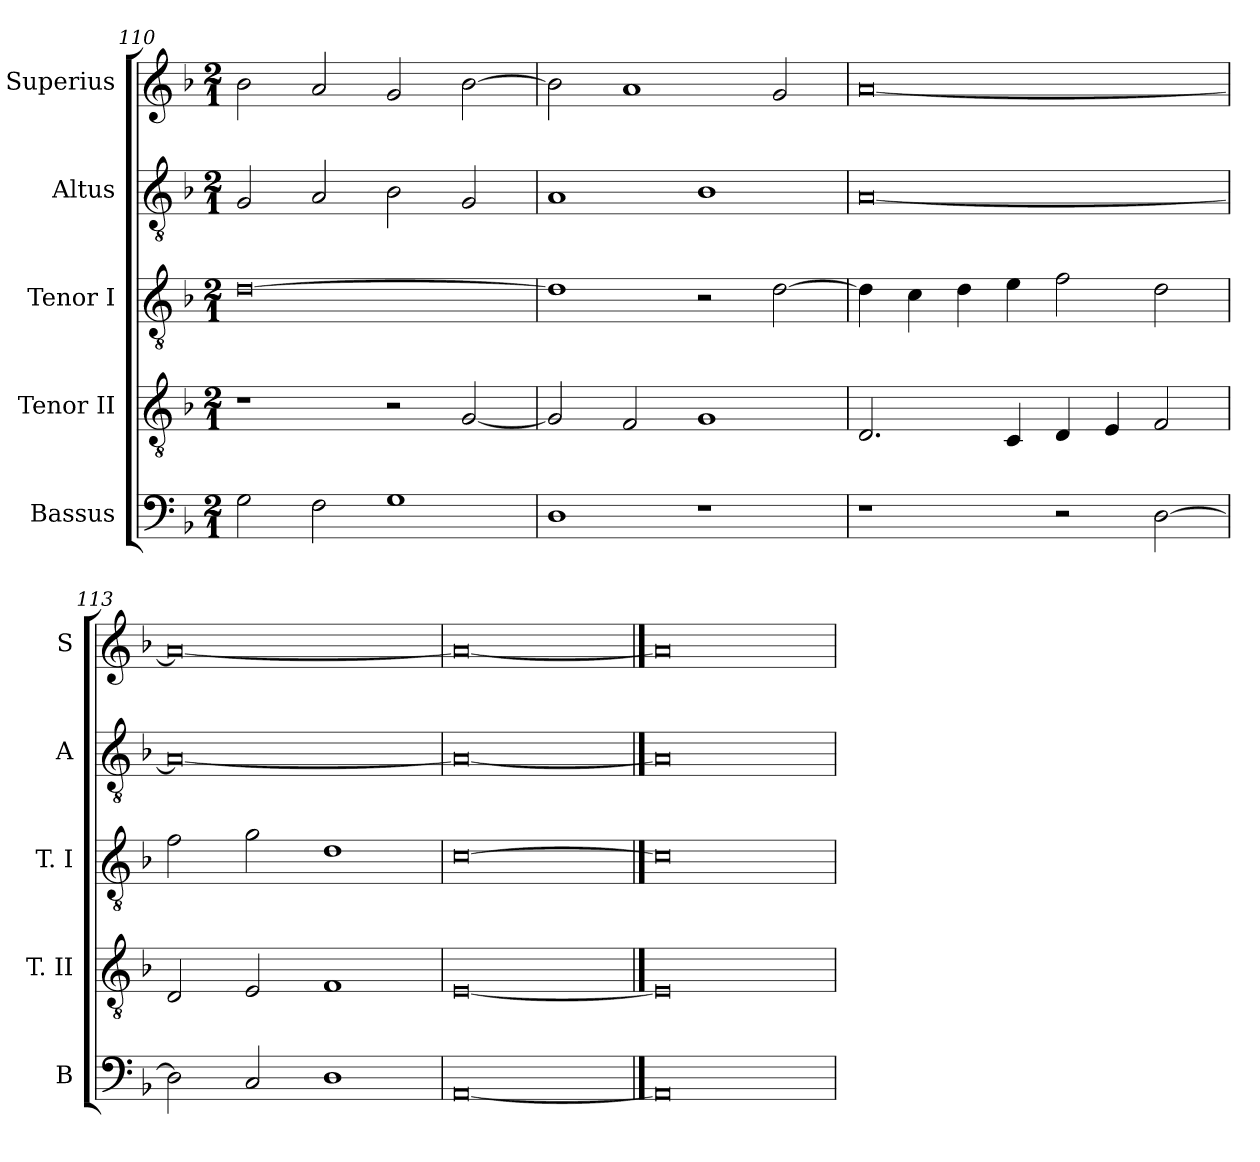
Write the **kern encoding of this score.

**kern	**kern	**kern	**kern	**kern
*part5	*part4	*part3	*part2	*part1
*staff5	*staff4	*staff3	*staff2	*staff1
*I"Bassus	*I"Tenor II	*I"Tenor I	*I"Altus	*I"Superius
*I'B	*I'T. II	*I'T. I	*I'A	*I'S
*clefF4	*clefGv2	*clefGv2	*clefGv2	*clefG2
*k[b-]	*k[b-]	*k[b-]	*k[b-]	*k[b-]
*F:	*F:	*F:	*F:	*F:
*M2/1	*M2/1	*M2/1	*M2/1	*M2/1
=110	=110	=110	=110	=110
2G	1r	[0d	2G	2b-
2F	.	.	2A	2a
1G	2r	.	2B-	2g
.	[2G	.	2G	[2b-
=111	=111	=111	=111	=111
1D	2G]	1d]	1A	2b-]
.	2F	.	.	1a
1r	1G	2r	1B-	.
.	.	[2d	.	2g
=112	=112	=112	=112	=112
1r	2.D	4d]	[0A	[0a
.	.	4c	.	.
.	.	4d	.	.
.	4C	4e	.	.
2r	4D	2f	.	.
.	4E	.	.	.
[2D	2F	2d	.	.
=113	=113	=113	=113	=113
2D]	2D	2f	0A_	0a_
2C	2E	2g	.	.
1D	1F	1d	.	.
=114	=114	=114	=114	=114
[0AA	[0E	[0c	0A_	0a_
==115	==115	==115	==115	==115
0AA]	0E]	0c]	0A]	0a]
=	=	=	=	=
*-	*-	*-	*-	*-
